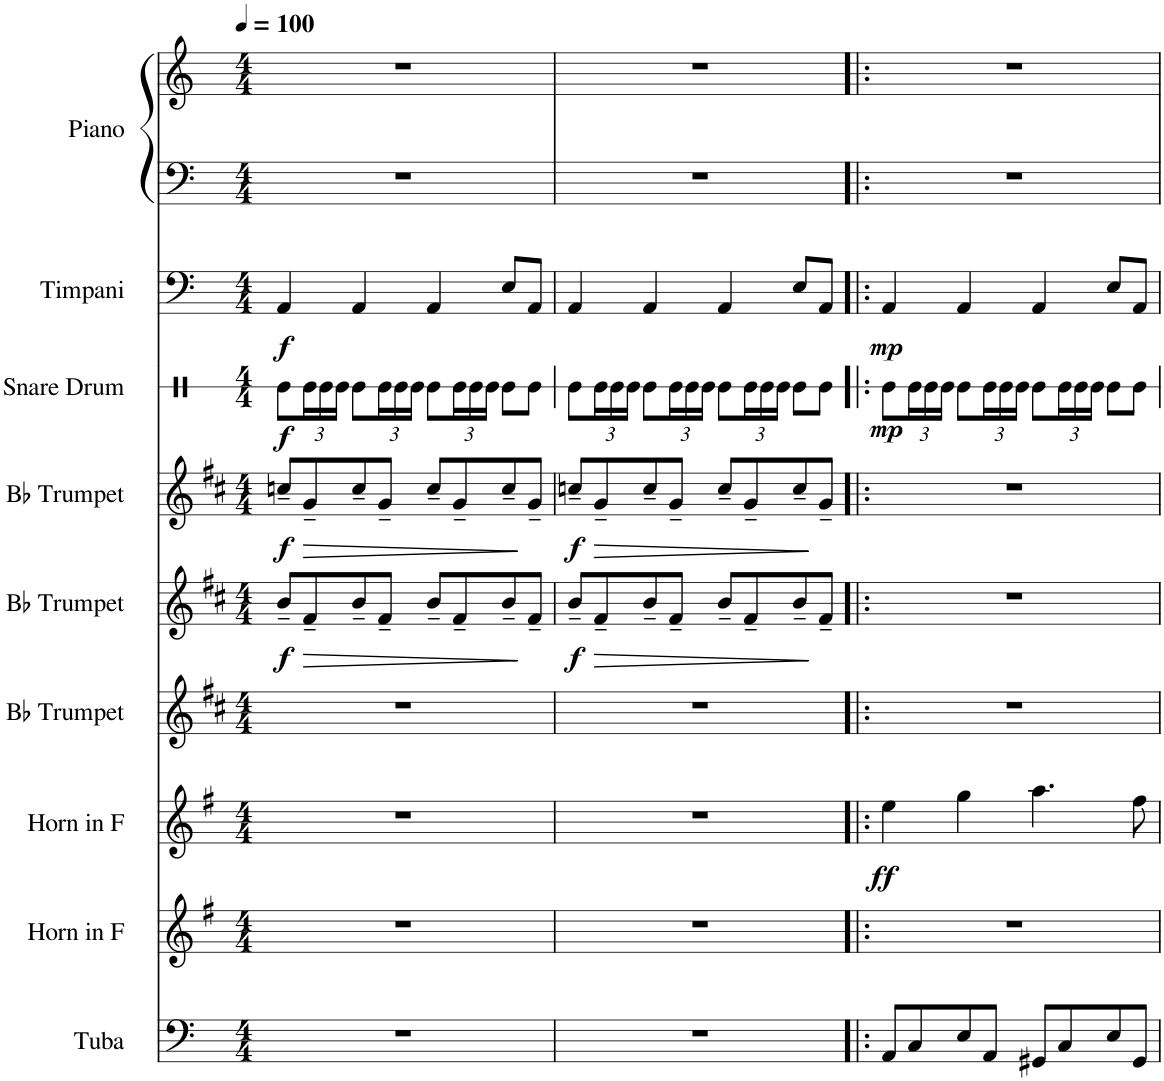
**kern	**kern	**kern	**dynam	**kern	**kern	**dynam	**kern	**dynam	**kern	**dynam	**kern	**dynam	**kern	**kern
*part9	*part8	*part7	*part7	*part6	*part5	*part5	*part4	*part4	*part3	*part3	*part2	*part2	*part1	*part1
*staff10	*staff9	*staff8	*staff8	*staff7	*staff6	*staff6	*staff5	*staff5	*staff4	*staff4	*staff3	*staff3	*staff2	*staff1
*I"Tuba	*I"Horn in F	*I"Horn in F	*	*I"Bb Trumpet	*I"Bb Trumpet	*	*I"Bb Trumpet	*	*I"Snare Drum	*	*I"Timpani	*	*I"Piano	*
*I'Tba.	*	*	*	*I'Bb Tpt.	*I'Bb Tpt.	*	*I'Bb Tpt.	*	*I'Sn. Dr.	*	*I'Timp.	*	*I'Pno.	*
*	*	*	*	*	*	*	*	*	*stria1	*	*	*	*	*
*clefF4	*clefG2	*clefG2	*	*clefG2	*clefG2	*	*clefG2	*	*clefX	*	*clefF4	*	*clefF4	*clefG2
*	*Trd4c7	*Trd4c7	*	*Trd1c2	*Trd1c2	*	*Trd1c2	*	*	*	*	*	*	*
*k[]	*k[f#]	*k[f#]	*	*k[f#c#]	*k[f#c#]	*	*k[f#c#]	*	*k[]	*	*k[]	*	*k[]	*k[]
*M4/4	*M4/4	*M4/4	*	*M4/4	*M4/4	*	*M4/4	*	*M4/4	*	*M4/4	*	*M4/4	*M4/4
*MM100	*MM100	*MM100	*	*MM100	*MM100	*	*MM100	*	*MM100	*	*MM100	*	*MM100	*MM100
=1	=1	=1	=1	=1	=1	=1	=1	=1	=1	=1	=1	=1	=1	=1
!	!	!	!	!	!	!LO:DY:b	!	!LO:DY:b	!	!LO:DY:b	!	!LO:DY:b	!	!
1r	1r	1r	.	1r	8b~/L	f	8ccn~/L	f	8Re\L	f	4AA/	f	1r	1r
!	!	!	!	!	!	!LO:HP:b	!	!LO:HP:b	!	!	!	!	!	!
*	*	*	*	*	*	*	*	*	*Xbrackettup	*	*	*	*	*
.	.	.	.	.	8f#~/	>	8g~/	>	24Re\L	.	.	.	.	.
.	.	.	.	.	.	.	.	.	24Re\	.	.	.	.	.
.	.	.	.	.	.	.	.	.	24Re\JJ	.	.	.	.	.
.	.	.	.	.	8b~/	.	8cc~/	.	8Re\L	.	4AA/	.	.	.
.	.	.	.	.	8f#~/J	.	8g~/J	.	24Re\L	.	.	.	.	.
.	.	.	.	.	.	.	.	.	24Re\	.	.	.	.	.
.	.	.	.	.	.	.	.	.	24Re\JJ	.	.	.	.	.
.	.	.	.	.	8b~/L	.	8cc~/L	.	8Re\L	.	4AA/	.	.	.
.	.	.	.	.	8f#~/	.	8g~/	.	24Re\L	.	.	.	.	.
.	.	.	.	.	.	.	.	.	24Re\	.	.	.	.	.
.	.	.	.	.	.	.	.	.	24Re\JJ	.	.	.	.	.
.	.	.	.	.	8b~/	.	8cc~/	.	8Re\L	.	8E/L	.	.	.
.	.	.	.	.	8f#~/J	]	8g~/J	]	8Re\J	.	8AA/J	.	.	.
=2	=2	=2	=2	=2	=2	=2	=2	=2	=2	=2	=2	=2	=2	=2
!	!	!	!	!	!	!LO:DY:b	!	!LO:DY:b	!	!	!	!	!	!
1r	1r	1r	.	1r	8b~/L	f	8ccn~/L	f	8Re\L	.	4AA/	.	1r	1r
!	!	!	!	!	!	!LO:HP:b	!	!LO:HP:b	!	!	!	!	!	!
.	.	.	.	.	8f#~/	>	8g~/	>	24Re\L	.	.	.	.	.
.	.	.	.	.	.	.	.	.	24Re\	.	.	.	.	.
.	.	.	.	.	.	.	.	.	24Re\JJ	.	.	.	.	.
.	.	.	.	.	8b~/	.	8cc~/	.	8Re\L	.	4AA/	.	.	.
.	.	.	.	.	8f#~/J	.	8g~/J	.	24Re\L	.	.	.	.	.
.	.	.	.	.	.	.	.	.	24Re\	.	.	.	.	.
.	.	.	.	.	.	.	.	.	24Re\JJ	.	.	.	.	.
.	.	.	.	.	8b~/L	.	8cc~/L	.	8Re\L	.	4AA/	.	.	.
.	.	.	.	.	8f#~/	.	8g~/	.	24Re\L	.	.	.	.	.
.	.	.	.	.	.	.	.	.	24Re\	.	.	.	.	.
.	.	.	.	.	.	.	.	.	24Re\JJ	.	.	.	.	.
.	.	.	.	.	8b~/	.	8cc~/	.	8Re\L	.	8E/L	.	.	.
.	.	.	.	.	8f#~/J	]	8g~/J	]	8Re\J	.	8AA/J	.	.	.
=3!|:	=3!|:	=3!|:	=3!|:	=3!|:	=3!|:	=3!|:	=3!|:	=3!|:	=3!|:	=3!|:	=3!|:	=3!|:	=3!|:	=3!|:
!	!	!	!LO:DY:b	!	!	!	!	!	!	!LO:DY:b	!	!LO:DY:b	!	!
8AA/L	1r	4ee\	ff	1r	1r	.	1r	.	8Re\L	mp	4AA/	mp	1r	1r
8C/	.	.	.	.	.	.	.	.	24Re\L	.	.	.	.	.
.	.	.	.	.	.	.	.	.	24Re\	.	.	.	.	.
.	.	.	.	.	.	.	.	.	24Re\JJ	.	.	.	.	.
8E/	.	4gg\	.	.	.	.	.	.	8Re\L	.	4AA/	.	.	.
8AA/J	.	.	.	.	.	.	.	.	24Re\L	.	.	.	.	.
.	.	.	.	.	.	.	.	.	24Re\	.	.	.	.	.
.	.	.	.	.	.	.	.	.	24Re\JJ	.	.	.	.	.
8GG#X/L	.	4.aa\	.	.	.	.	.	.	8Re\L	.	4AA/	.	.	.
8C/	.	.	.	.	.	.	.	.	24Re\L	.	.	.	.	.
.	.	.	.	.	.	.	.	.	24Re\	.	.	.	.	.
.	.	.	.	.	.	.	.	.	24Re\JJ	.	.	.	.	.
8E/	.	.	.	.	.	.	.	.	8Re\L	.	8E/L	.	.	.
8GG#/J	.	8ff#\	.	.	.	.	.	.	8Re\J	.	8AA/J	.	.	.
=	=	=	=	=	=	=	=	=	=	=	=	=	=	=
*-	*-	*-	*-	*-	*-	*-	*-	*-	*-	*-	*-	*-	*-	*-
